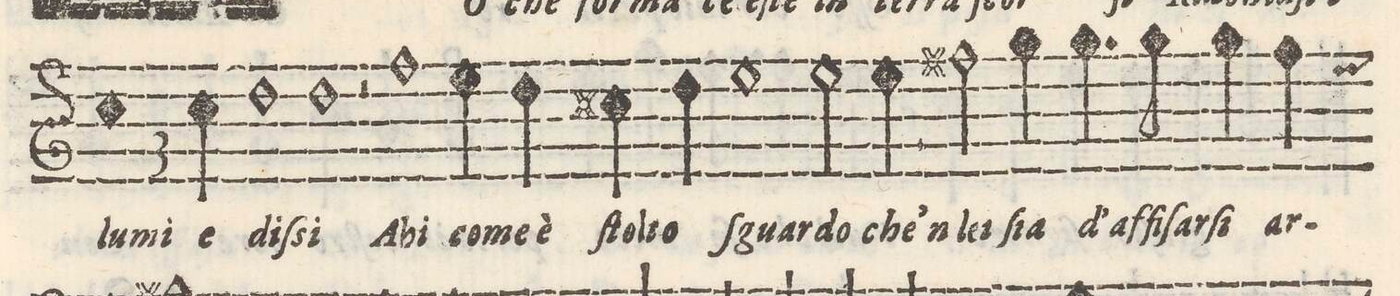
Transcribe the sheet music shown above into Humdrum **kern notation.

**kern	**text
*I"QUINTO	*
*clefG2	*
*k[]	*
*met(C)	*
*M2/1	*
3%2cc	lu-
3cc\	-mi e
*Xcol	*
=5-	=5-
1dd	diſ-
1dd	-si
=6-	=6-
2r	.
1ff	Ahi
4ee\	co-
4dd\	-me è
=7-	=7-
4cc#X\	ſtol-
4dd\	-to
1ee	ſguar-
2ee\	-do
=8-	=8-
4ee\	che`n
2ff#X\	lei
4gg\	ſia
4.gg\	d`aſ-
8gg\	-ſiar-
4gg\	-ſi
4ff#\	s`ar-
=9-	=9-
*-	*-
